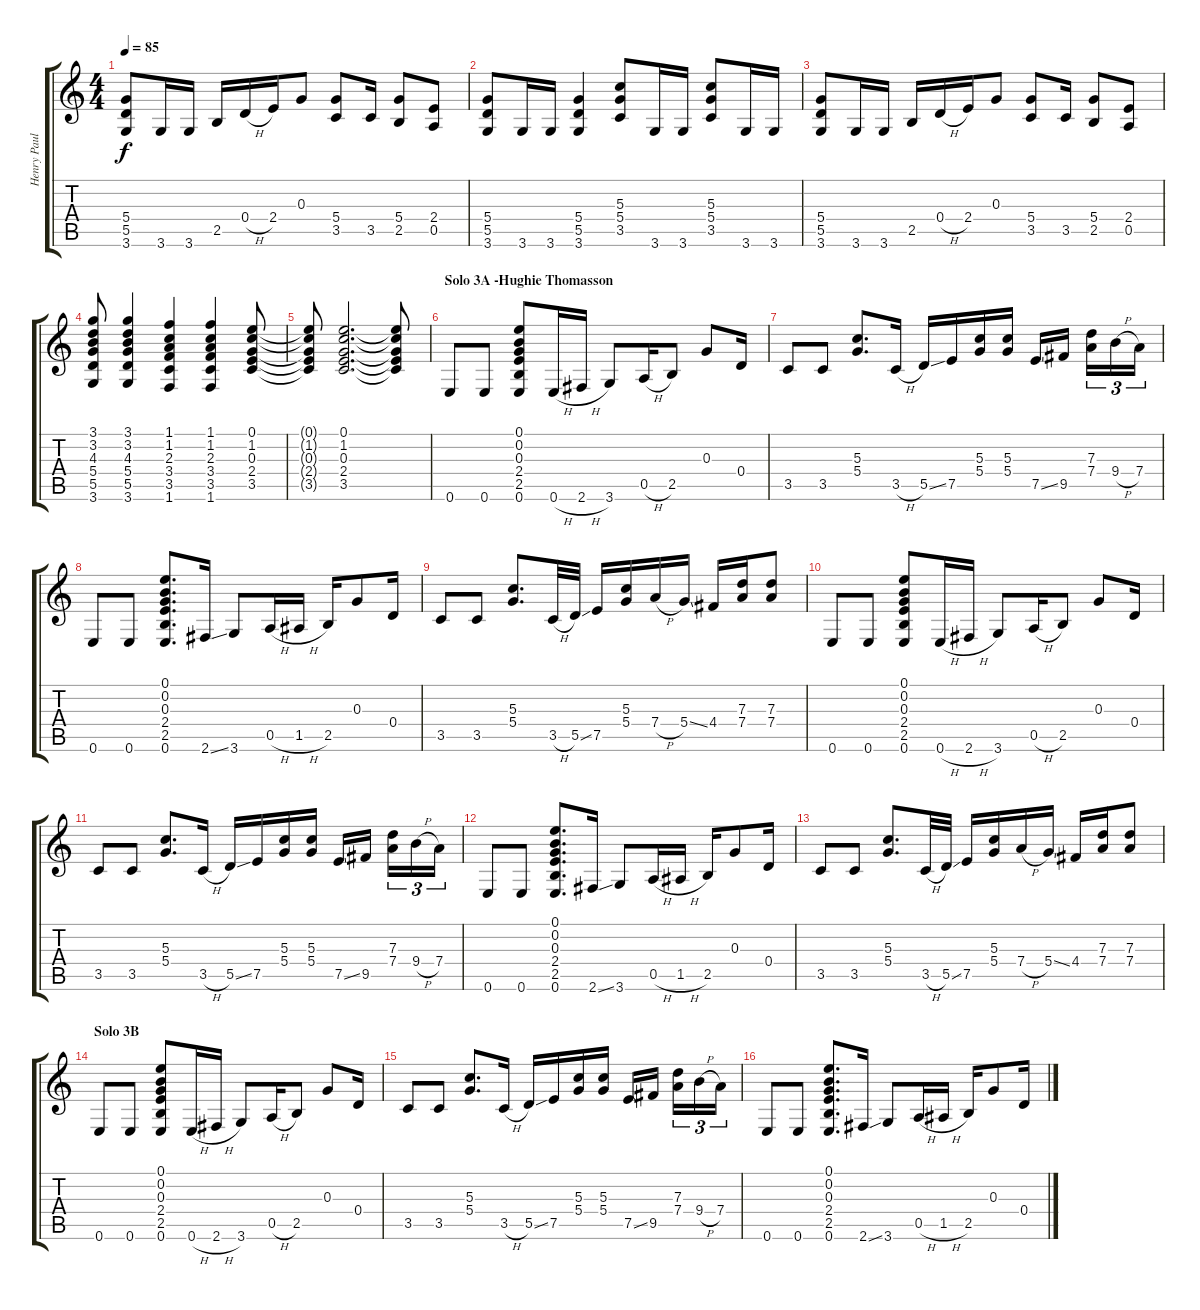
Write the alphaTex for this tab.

\track ("Henry Paul Acoustic Rhythm" "Henry Paul") {instrument acousticguitarsteel}
\staff {score tabs}
\tuning (E4 B3 G3 D3 A2 E2) {hide}
\ts (4 4)
\tempo 85
\clef g2
\ks c
(5.4 5.5 3.6).8{dy f} 3.6.16 3.6.16 2.5.16 0.4{h}.16 2.4.16 0.3.8 (5.4 3.5).8 3.5.16 (5.4 2.5).8 (2.4 0.5).8 |
(5.4 5.5 3.6).8 3.6.16 3.6.16 (5.4 5.5 3.6).4 (5.3 5.4 3.5).8 3.6.16 3.6.16 (5.3 5.4 3.5).8 3.6.16 3.6.16 |
(5.4 5.5 3.6).8 3.6.16 3.6.16 2.5.16 0.4{h}.16 2.4.16 0.3.8 (5.4 3.5).8 3.5.16 (5.4 2.5).8 (2.4 0.5).8 |
(3.1 3.2 4.3 5.4 5.5 3.6).8 (3.1 3.2 4.3 5.4 5.5 3.6).4 (1.1 1.2 2.3 3.4 3.5 1.6).4 (1.1 1.2 2.3 3.4 3.5 1.6).4 (0.1 1.2 0.3 2.4 3.5).8 |
(0.1{t} 1.2{t} 0.3{t} 2.4{t} 3.5{t}).8 (0.1 1.2 0.3 2.4 3.5).2{d} (0.1{t} 1.2{t} 0.3{t} 2.4{t} 3.5{t}).8 |
\section ("" "Solo 3A -Hughie Thomasson")
0.6.8 0.6.8 (0.1 0.2 0.3 2.4 2.5 0.6).8 0.6{h}.16 2.6{h}.16 3.6.8 0.5{h}.16 2.5.8 0.3.8 0.4.16 |
3.5.8 3.5.8 (5.3 5.4).8{d} 3.5{h}.16 5.5{ss}.16 7.5.16 (5.3 5.4).16 (5.3 5.4).16 7.5{ss}.16 9.5.16 (7.3 7.4).16{tu (3 2)} 9.4{h}.16{tu (3 2)} 7.4.16{tu (3 2)} |
0.6.8 0.6.8 (0.1 0.2 0.3 2.4 2.5 0.6).8{d} 2.6{ss}.16 3.6.8 0.5{h}.16 1.5{h}.16 2.5.16 0.3.8 0.4.16 |
3.5.8 3.5.8 (5.3 5.4).8{d} 3.5{h}.32 5.5{ss}.32 7.5.16 (5.3 5.4).16 7.4{h}.16 5.4{ss}.16 4.4.16 (7.3 7.4).16 (7.3 7.4).8 |
0.6.8 0.6.8 (0.1 0.2 0.3 2.4 2.5 0.6).8 0.6{h}.16 2.6{h}.16 3.6.8 0.5{h}.16 2.5.8 0.3.8 0.4.16 |
3.5.8 3.5.8 (5.3 5.4).8{d} 3.5{h}.16 5.5{ss}.16 7.5.16 (5.3 5.4).16 (5.3 5.4).16 7.5{ss}.16 9.5.16 (7.3 7.4).16{tu (3 2)} 9.4{h}.16{tu (3 2)} 7.4.16{tu (3 2)} |
0.6.8 0.6.8 (0.1 0.2 0.3 2.4 2.5 0.6).8{d} 2.6{ss}.16 3.6.8 0.5{h}.16 1.5{h}.16 2.5.16 0.3.8 0.4.16 |
3.5.8 3.5.8 (5.3 5.4).8{d} 3.5{h}.32 5.5{ss}.32 7.5.16 (5.3 5.4).16 7.4{h}.16 5.4{ss}.16 4.4.16 (7.3 7.4).16 (7.3 7.4).8 |
\section ("" "Solo 3B")
0.6.8 0.6.8 (0.1 0.2 0.3 2.4 2.5 0.6).8 0.6{h}.16 2.6{h}.16 3.6.8 0.5{h}.16 2.5.8 0.3.8 0.4.16 |
3.5.8 3.5.8 (5.3 5.4).8{d} 3.5{h}.16 5.5{ss}.16 7.5.16 (5.3 5.4).16 (5.3 5.4).16 7.5{ss}.16 9.5.16 (7.3 7.4).16{tu (3 2)} 9.4{h}.16{tu (3 2)} 7.4.16{tu (3 2)} |
0.6.8 0.6.8 (0.1 0.2 0.3 2.4 2.5 0.6).8{d} 2.6{ss}.16 3.6.8 0.5{h}.16 1.5{h}.16 2.5.16 0.3.8 0.4.16
